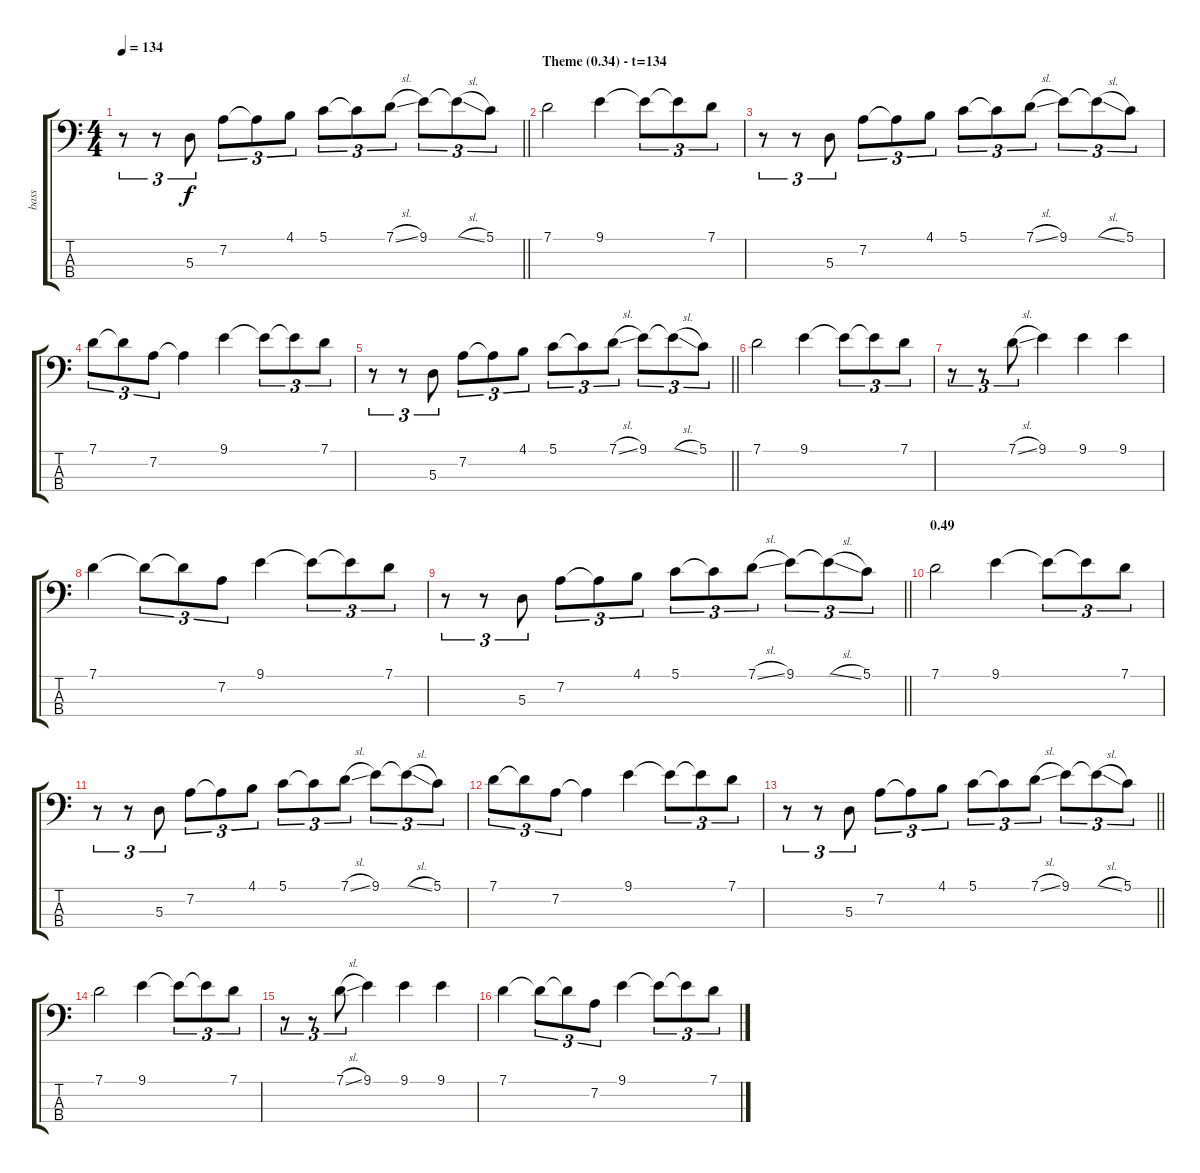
\track ("bass" "bass") {instrument acousticbass}
\staff {score tabs}
\tuning (G2 D2 A1 E1) {hide}
\ts (4 4)
\tempo 134
\clef f4
\barLineRight lightlight
\ks c
r.8{tu (3 2) dy f} r.8{tu (3 2)} 5.3.8{tu (3 2)} 7.2.8{tu (3 2)} 7.2{t}.8{tu (3 2)} 4.1.8{tu (3 2)} 5.1.8{tu (3 2)} 5.1{t}.8{tu (3 2)} 7.1{sl}.8{tu (3 2)} 9.1.8{tu (3 2)} 9.1{sl t}.8{tu (3 2)} 5.1.8{tu (3 2)} |
\section ("" "Theme (0.34) - t=134")
7.1.2 9.1.4 9.1{t}.8{tu (3 2)} 9.1{t}.8{tu (3 2)} 7.1.8{tu (3 2)} |
r.8{tu (3 2)} r.8{tu (3 2)} 5.3.8{tu (3 2)} 7.2.8{tu (3 2)} 7.2{t}.8{tu (3 2)} 4.1.8{tu (3 2)} 5.1.8{tu (3 2)} 5.1{t}.8{tu (3 2)} 7.1{sl}.8{tu (3 2)} 9.1.8{tu (3 2)} 9.1{sl t}.8{tu (3 2)} 5.1.8{tu (3 2)} |
7.1.8{tu (3 2)} 7.1{t}.8{tu (3 2)} 7.2.8{tu (3 2)} 7.2{t}.4 9.1.4 9.1{t}.8{tu (3 2)} 9.1{t}.8{tu (3 2)} 7.1.8{tu (3 2)} |
\barLineRight lightlight
r.8{tu (3 2)} r.8{tu (3 2)} 5.3.8{tu (3 2)} 7.2.8{tu (3 2)} 7.2{t}.8{tu (3 2)} 4.1.8{tu (3 2)} 5.1.8{tu (3 2)} 5.1{t}.8{tu (3 2)} 7.1{sl}.8{tu (3 2)} 9.1.8{tu (3 2)} 9.1{sl t}.8{tu (3 2)} 5.1.8{tu (3 2)} |
7.1.2 9.1.4 9.1{t}.8{tu (3 2)} 9.1{t}.8{tu (3 2)} 7.1.8{tu (3 2)} |
r.8{tu (3 2)} r.8{tu (3 2)} 7.1{sl}.8{tu (3 2)} 9.1.4 9.1.4 9.1.4 |
7.1.4 7.1{t}.8{tu (3 2)} 7.1{t}.8{tu (3 2)} 7.2.8{tu (3 2)} 9.1.4 9.1{t}.8{tu (3 2)} 9.1{t}.8{tu (3 2)} 7.1.8{tu (3 2)} |
\barLineRight lightlight
r.8{tu (3 2)} r.8{tu (3 2)} 5.3.8{tu (3 2)} 7.2.8{tu (3 2)} 7.2{t}.8{tu (3 2)} 4.1.8{tu (3 2)} 5.1.8{tu (3 2)} 5.1{t}.8{tu (3 2)} 7.1{sl}.8{tu (3 2)} 9.1.8{tu (3 2)} 9.1{sl t}.8{tu (3 2)} 5.1.8{tu (3 2)} |
\section ("" "0.49")
7.1.2 9.1.4 9.1{t}.8{tu (3 2)} 9.1{t}.8{tu (3 2)} 7.1.8{tu (3 2)} |
r.8{tu (3 2)} r.8{tu (3 2)} 5.3.8{tu (3 2)} 7.2.8{tu (3 2)} 7.2{t}.8{tu (3 2)} 4.1.8{tu (3 2)} 5.1.8{tu (3 2)} 5.1{t}.8{tu (3 2)} 7.1{sl}.8{tu (3 2)} 9.1.8{tu (3 2)} 9.1{sl t}.8{tu (3 2)} 5.1.8{tu (3 2)} |
7.1.8{tu (3 2)} 7.1{t}.8{tu (3 2)} 7.2.8{tu (3 2)} 7.2{t}.4 9.1.4 9.1{t}.8{tu (3 2)} 9.1{t}.8{tu (3 2)} 7.1.8{tu (3 2)} |
\barLineRight lightlight
r.8{tu (3 2)} r.8{tu (3 2)} 5.3.8{tu (3 2)} 7.2.8{tu (3 2)} 7.2{t}.8{tu (3 2)} 4.1.8{tu (3 2)} 5.1.8{tu (3 2)} 5.1{t}.8{tu (3 2)} 7.1{sl}.8{tu (3 2)} 9.1.8{tu (3 2)} 9.1{sl t}.8{tu (3 2)} 5.1.8{tu (3 2)} |
7.1.2 9.1.4 9.1{t}.8{tu (3 2)} 9.1{t}.8{tu (3 2)} 7.1.8{tu (3 2)} |
r.8{tu (3 2)} r.8{tu (3 2)} 7.1{sl}.8{tu (3 2)} 9.1.4 9.1.4 9.1.4 |
7.1.4 7.1{t}.8{tu (3 2)} 7.1{t}.8{tu (3 2)} 7.2.8{tu (3 2)} 9.1.4 9.1{t}.8{tu (3 2)} 9.1{t}.8{tu (3 2)} 7.1.8{tu (3 2)}
